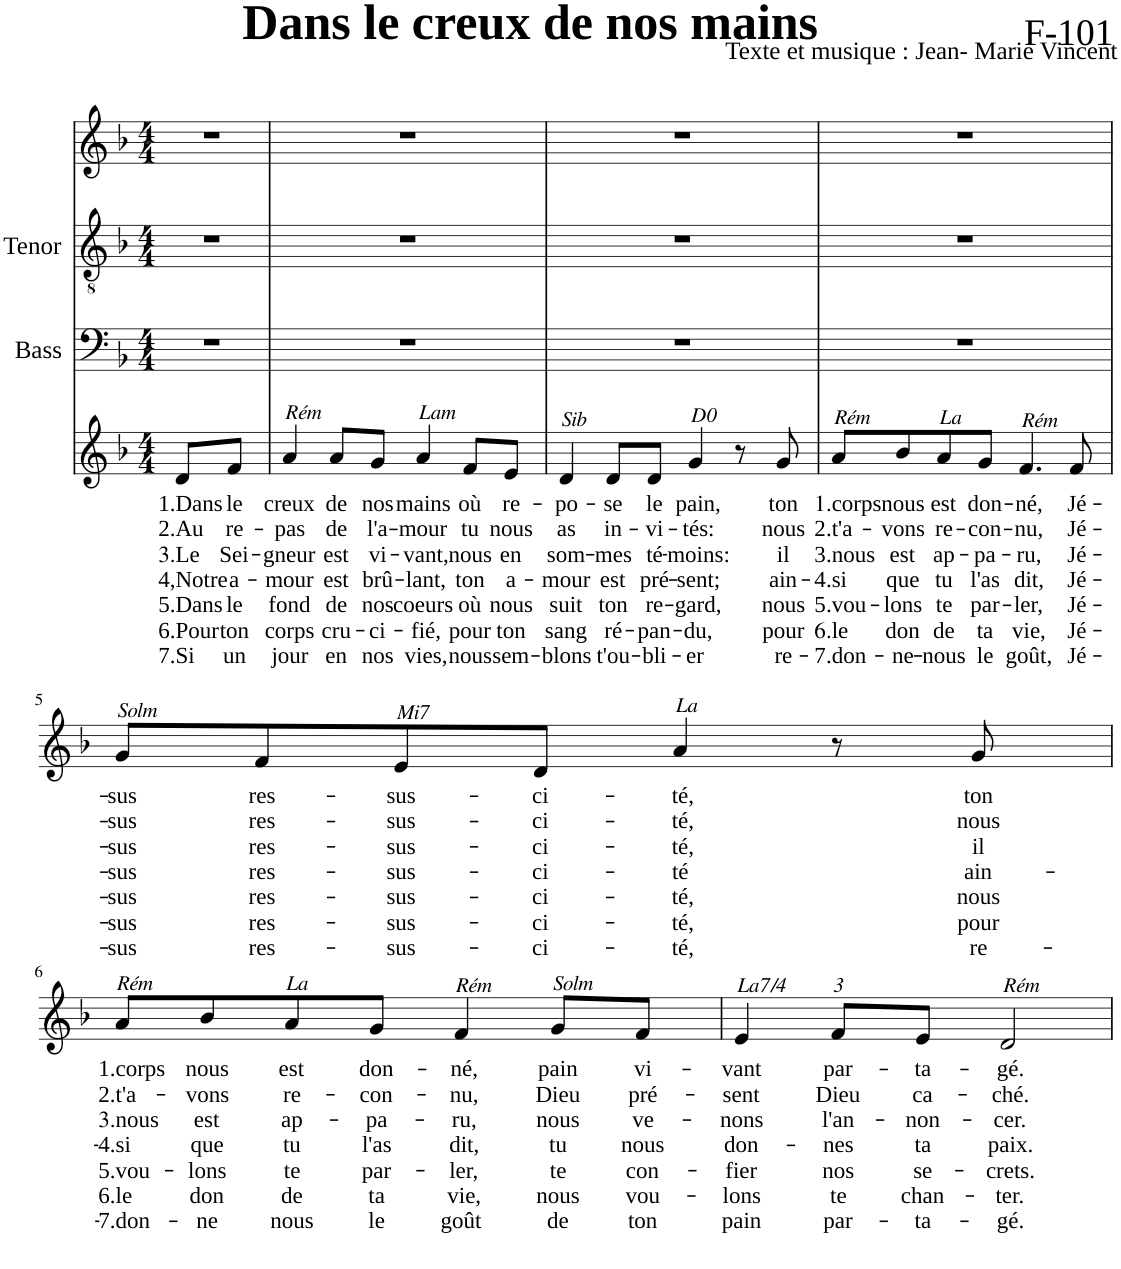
**kern	**text	**text	**text	**text	**text	**text	**text	**harte	**kern	**kern	**kern
*part4	*part4	*part4	*part4	*part4	*part4	*part4	*part4	*part4	*part3	*part2	*part1
*staff4	*staff4	*staff4	*staff4	*staff4	*staff4	*staff4	*staff4	*	*staff3	*staff2	*staff1
*I"Voice	*	*	*	*	*	*	*	*	*I"Bass	*I"Tenor	*I"Soprano
*	*	*	*	*	*	*	*	*	*I'B.	*I'T.	*I'S. A.
*clefG2	*	*	*	*	*	*	*	*	*clefF4	*clefGv2	*clefG2
*k[b-]	*	*	*	*	*	*	*	*	*k[b-]	*k[b-]	*k[b-]
*M4/4	*	*	*	*	*	*	*	*	*M4/4	*M4/4	*M4/4
=1	=1	=1	=1	=1	=1	=1	=1	=1	=1	=1	=1
!	!LO:LY:b	!LO:LY:b	!LO:LY:b	!LO:LY:b	!LO:LY:b	!LO:LY:b	!LO:LY:b	!	!	!	!
8d/L	1.Dans	2.Au	3. Le	4,Notre	5.Dans	6.Pour	7.Si	.	1r	1r	1r
!	!LO:LY:b	!LO:LY:b	!LO:LY:b	!LO:LY:b	!LO:LY:b	!LO:LY:b	!LO:LY:b	!	!	!	!
8f/J	le	re-	Sei-	a-	le	ton	un	.	.	.	.
2.ryy	.	.	.	.	.	.	.	.	.	.	.
=2	=2	=2	=2	=2	=2	=2	=2	=2	=2	=2	=2
!	!LO:LY:b	!LO:LY:b	!LO:LY:b	!LO:LY:b	!LO:LY:b	!LO:LY:b	!LO:LY:b	!LO:H:kt=Rém	!	!	!
4a/	creux	-pas	-gneur	-mour	fond	corps	jour	N	1r	1r	1r
!	!LO:LY:b	!LO:LY:b	!LO:LY:b	!LO:LY:b	!LO:LY:b	!LO:LY:b	!LO:LY:b	!	!	!	!
8a/L	de	de	est	est	de	cru-	en	.	.	.	.
!	!LO:LY:b	!LO:LY:b	!LO:LY:b	!LO:LY:b	!LO:LY:b	!LO:LY:b	!LO:LY:b	!	!	!	!
8g/J	nos	l'a-	vi-	brû-	nos	-ci-	nos	.	.	.	.
!	!LO:LY:b	!LO:LY:b	!LO:LY:b	!LO:LY:b	!LO:LY:b	!LO:LY:b	!LO:LY:b	!LO:H:kt=Lam	!	!	!
4a/	mains	-mour	-vant,	-lant,	coeurs	-fié,	vies,	N	.	.	.
!	!LO:LY:b	!LO:LY:b	!LO:LY:b	!LO:LY:b	!LO:LY:b	!LO:LY:b	!LO:LY:b	!	!	!	!
8f/L	où	tu	nous	ton	où	pour	nous	.	.	.	.
!	!LO:LY:b	!LO:LY:b	!LO:LY:b	!LO:LY:b	!LO:LY:b	!LO:LY:b	!LO:LY:b	!	!	!	!
8e/J	re-	nous	en	a-	nous	ton	sem-	.	.	.	.
=3	=3	=3	=3	=3	=3	=3	=3	=3	=3	=3	=3
!	!LO:LY:b	!LO:LY:b	!LO:LY:b	!LO:LY:b	!LO:LY:b	!LO:LY:b	!LO:LY:b	!LO:H:kt=Sib	!	!	!
4d/	-po-	as	som-	-mour	suit	sang	-blons	N	1r	1r	1r
!	!LO:LY:b	!LO:LY:b	!LO:LY:b	!LO:LY:b	!LO:LY:b	!LO:LY:b	!LO:LY:b	!	!	!	!
8d/L	-se	in-	-mes	est	ton	ré-	t'ou-	.	.	.	.
!	!LO:LY:b	!LO:LY:b	!LO:LY:b	!LO:LY:b	!LO:LY:b	!LO:LY:b	!LO:LY:b	!	!	!	!
8d/J	le	-vi-	té-	pré-	re-	-pan-	-bli-	.	.	.	.
!	!LO:LY:b	!LO:LY:b	!LO:LY:b	!LO:LY:b	!LO:LY:b	!LO:LY:b	!LO:LY:b	!	!	!	!
4g/	pain,	-tés:	-moins:	-sent;	-gard,	-du,	-er	D:hdim7	.	.	.
8r	.	.	.	.	.	.	.	.	.	.	.
!	!LO:LY:b	!LO:LY:b	!LO:LY:b	!LO:LY:b	!LO:LY:b	!LO:LY:b	!LO:LY:b	!	!	!	!
8g/	ton	nous	il	ain-	nous	pour	re-	.	.	.	.
=4	=4	=4	=4	=4	=4	=4	=4	=4	=4	=4	=4
!	!LO:LY:b	!LO:LY:b	!LO:LY:b	!LO:LY:b	!LO:LY:b	!LO:LY:b	!LO:LY:b	!LO:H:kt=Rém	!	!	!
8a/L	1. corps	2.t'a-	3.nous	-4.si	5.vou-	6. le	-7.don-	N	1r	1r	1r
!	!LO:LY:b	!LO:LY:b	!LO:LY:b	!LO:LY:b	!LO:LY:b	!LO:LY:b	!LO:LY:b	!	!	!	!
8b-/	nous	-vons	est	que	-lons	don	-ne-	.	.	.	.
!	!LO:LY:b	!LO:LY:b	!LO:LY:b	!LO:LY:b	!LO:LY:b	!LO:LY:b	!LO:LY:b	!LO:H:kt=La	!	!	!
8a/	est	re-	ap-	tu	te	de	-nous	N	.	.	.
!	!LO:LY:b	!LO:LY:b	!LO:LY:b	!LO:LY:b	!LO:LY:b	!LO:LY:b	!LO:LY:b	!	!	!	!
8g/J	don-	-con-	-pa-	l'as	par-	ta	le	.	.	.	.
!	!LO:LY:b	!LO:LY:b	!LO:LY:b	!LO:LY:b	!LO:LY:b	!LO:LY:b	!LO:LY:b	!LO:H:kt=Rém	!	!	!
4.f/	-né,	-nu,	-ru,	dit,	-ler,	vie,	goût,	N	.	.	.
!	!LO:LY:b	!LO:LY:b	!LO:LY:b	!LO:LY:b	!LO:LY:b	!LO:LY:b	!LO:LY:b	!	!	!	!
8f/	Jé-	Jé-	Jé-	Jé-	Jé-	Jé-	Jé-	.	.	.	.
!!LO:LB:g=z
=5	=5	=5	=5	=5	=5	=5	=5	=5	=5	=5	=5
!	!LO:LY:b	!LO:LY:b	!LO:LY:b	!LO:LY:b	!LO:LY:b	!LO:LY:b	!LO:LY:b	!LO:H:kt=Solm	!	!	!
8g/L	-sus	-sus	-sus	-sus	-sus	-sus	-sus	N	1r	1r	1r
!	!LO:LY:b	!LO:LY:b	!LO:LY:b	!LO:LY:b	!LO:LY:b	!LO:LY:b	!LO:LY:b	!	!	!	!
8f/	res-	res-	res-	res-	res-	res-	res-	.	.	.	.
!	!LO:LY:b	!LO:LY:b	!LO:LY:b	!LO:LY:b	!LO:LY:b	!LO:LY:b	!LO:LY:b	!LO:H:kt=Mi7	!	!	!
8e/	-sus-	-sus-	-sus-	-sus-	-sus-	-sus-	-sus-	N	.	.	.
!	!LO:LY:b	!LO:LY:b	!LO:LY:b	!LO:LY:b	!LO:LY:b	!LO:LY:b	!LO:LY:b	!	!	!	!
8d/J	-ci-	-ci-	-ci-	-ci-	-ci-	-ci-	-ci-	.	.	.	.
!	!LO:LY:b	!LO:LY:b	!LO:LY:b	!LO:LY:b	!LO:LY:b	!LO:LY:b	!LO:LY:b	!LO:H:kt=La	!	!	!
4a/	-té,	-té,	-té,	-té	-té,	-té,	-té,	N	.	.	.
8r	.	.	.	.	.	.	.	.	.	.	.
!	!LO:LY:b	!LO:LY:b	!LO:LY:b	!LO:LY:b	!LO:LY:b	!LO:LY:b	!LO:LY:b	!	!	!	!
8g/	ton	nous	il	ain-	nous	pour	re-	.	.	.	.
!!LO:LB:g=z
=6	=6	=6	=6	=6	=6	=6	=6	=6	=6	=6	=6
!	!LO:LY:b	!LO:LY:b	!LO:LY:b	!LO:LY:b	!LO:LY:b	!LO:LY:b	!LO:LY:b	!LO:H:kt=Rém	!	!	!
8a/L	1.corps	2.t'a-	3. nous	-4.si	5.vou-	6.le	-7.don-	N	1r	1r	1r
!	!LO:LY:b	!LO:LY:b	!LO:LY:b	!LO:LY:b	!LO:LY:b	!LO:LY:b	!LO:LY:b	!	!	!	!
8b-/	nous	-vons	est	que	-lons	don	-ne	.	.	.	.
!	!LO:LY:b	!LO:LY:b	!LO:LY:b	!LO:LY:b	!LO:LY:b	!LO:LY:b	!LO:LY:b	!LO:H:kt=La	!	!	!
8a/	est	re-	ap-	tu	te	de	nous	N	.	.	.
!	!LO:LY:b	!LO:LY:b	!LO:LY:b	!LO:LY:b	!LO:LY:b	!LO:LY:b	!LO:LY:b	!	!	!	!
8g/J	don-	-con-	-pa-	l'as	par-	ta	le	.	.	.	.
!	!LO:LY:b	!LO:LY:b	!LO:LY:b	!LO:LY:b	!LO:LY:b	!LO:LY:b	!LO:LY:b	!LO:H:kt=Rém	!	!	!
4f/	-né,	-nu,	-ru,	dit,	-ler,	vie,	goût	N	.	.	.
!	!LO:LY:b	!LO:LY:b	!LO:LY:b	!LO:LY:b	!LO:LY:b	!LO:LY:b	!LO:LY:b	!LO:H:kt=Solm	!	!	!
8g/L	pain	Dieu	nous	tu	te	nous	de	N	.	.	.
!	!LO:LY:b	!LO:LY:b	!LO:LY:b	!LO:LY:b	!LO:LY:b	!LO:LY:b	!LO:LY:b	!	!	!	!
8f/J	vi-	pré-	ve-	nous	con-	vou-	ton	.	.	.	.
=7	=7	=7	=7	=7	=7	=7	=7	=7	=7	=7	=7
!	!LO:LY:b	!LO:LY:b	!LO:LY:b	!LO:LY:b	!LO:LY:b	!LO:LY:b	!LO:LY:b	!LO:H:kt=La7/4	!	!	!
4e/	-vant	-sent	-nons	don-	-fier	-lons	pain	N	1r	1r	1r
!	!LO:LY:b	!LO:LY:b	!LO:LY:b	!LO:LY:b	!LO:LY:b	!LO:LY:b	!LO:LY:b	!LO:H:kt=3	!	!	!
8f/L	par-	Dieu	l'an-	-nes	nos	te	par-	N	.	.	.
!	!LO:LY:b	!LO:LY:b	!LO:LY:b	!LO:LY:b	!LO:LY:b	!LO:LY:b	!LO:LY:b	!	!	!	!
8e/J	-ta-	ca-	-non-	ta	se-	chan-	-ta-	.	.	.	.
!	!LO:LY:b	!LO:LY:b	!LO:LY:b	!LO:LY:b	!LO:LY:b	!LO:LY:b	!LO:LY:b	!LO:H:kt=Rém	!	!	!
2d/	-gé.	-ché.	-cer.	paix.	-crets.	-ter.	-gé.	N	.	.	.
=	=	=	=	=	=	=	=	=	=	=	=
*-	*-	*-	*-	*-	*-	*-	*-	*-	*-	*-	*-
